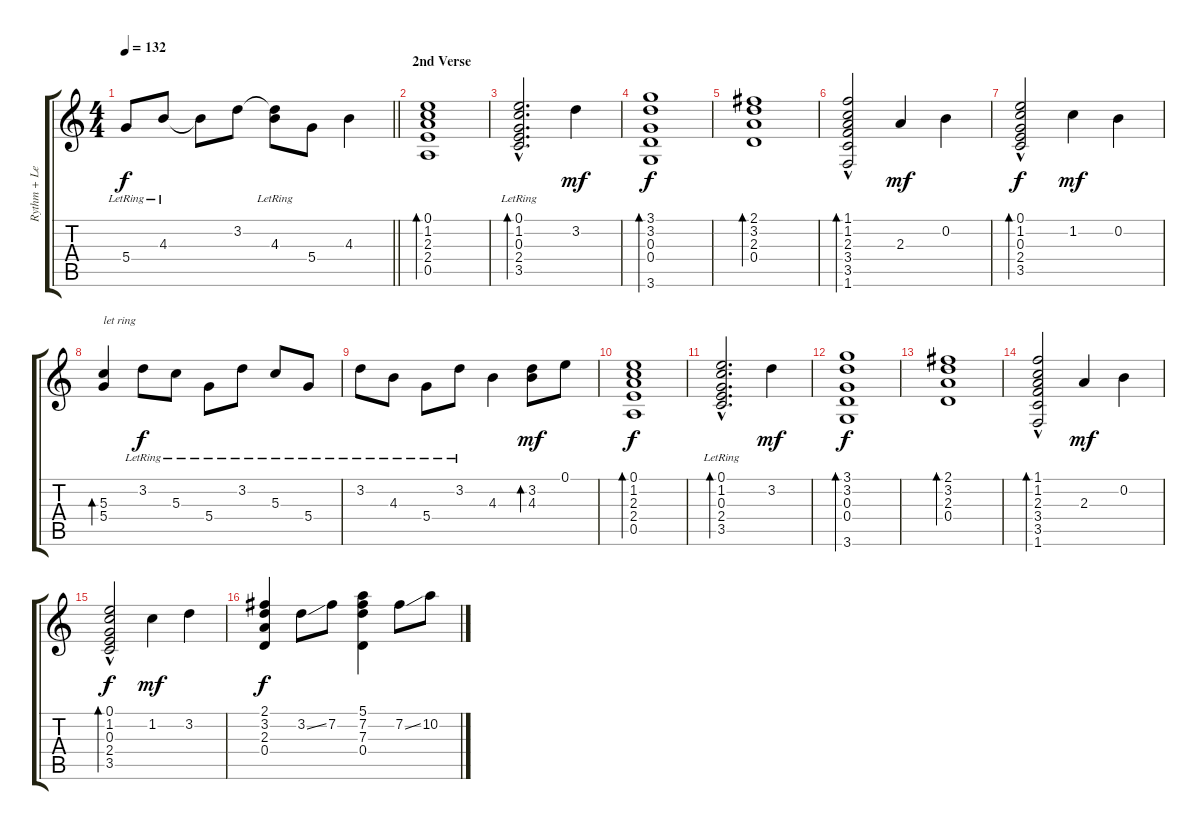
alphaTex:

\track ("Rythm + Lead RP" "Rythm + Le") {instrument electricguitarjazz}
\staff {score tabs}
\tuning (E4 B3 G3 D3 A2 E2) {hide}
\ts (4 4)
\tempo 132
\clef g2
\barLineRight lightlight
\ks c
5.4{lr}.8{dy f} 4.3{lr}.8 4.3{t}.8 3.2.8 (3.2{t} 4.3{lr}).8 5.4.8 4.3.4 |
\section ("" "2nd Verse")
(0.1 1.2 2.3 2.4 0.5).1{bd 240} |
(0.1{hac lr} 1.2{hac lr} 0.3{hac lr} 2.4{hac lr} 3.5{hac lr}).2{d bd 240} 3.2.4{dy mf} |
(3.1 3.2 0.3 0.4 3.6).1{bd 240 dy f} |
(2.1 3.2 2.3 0.4).1{bd 240} |
(1.1{hac} 1.2{hac} 2.3 3.4{hac} 3.5{hac} 1.6{hac}).2{bd 240} 2.3.4{dy mf} 0.2.4 |
(0.1{hac} 1.2 0.3{hac} 2.4{hac} 3.5{hac}).2{bd 240 dy f} 1.2.4{dy mf} 0.2.4 |
(5.3 5.4).4{bd 60 txt "let ring"} 3.2{lr}.8{dy f} 5.3{lr}.8 5.4{lr}.8 3.2{lr}.8 5.3{lr}.8 5.4{lr}.8 |
3.2{lr}.8 4.3{lr}.8 5.4{lr}.8 3.2{lr}.8 4.3.4 (3.2 4.3).8{bd 60 dy mf} 0.1.8 |
(0.1 1.2 2.3 2.4 0.5).1{bd 240 dy f} |
(0.1{hac lr} 1.2{hac lr} 0.3{hac lr} 2.4{hac lr} 3.5{hac lr}).2{d bd 240} 3.2.4{dy mf} |
(3.1 3.2 0.3 0.4 3.6).1{bd 240 dy f} |
(2.1 3.2 2.3 0.4).1{bd 240} |
(1.1{hac} 1.2{hac} 2.3 3.4{hac} 3.5{hac} 1.6{hac}).2{bd 240} 2.3.4{dy mf} 0.2.4 |
(0.1{hac} 1.2 0.3{hac} 2.4{hac} 3.5{hac}).2{bd 240 dy f} 1.2.4{dy mf} 3.2.4 |
(2.1 3.2 2.3 0.4).4{dy f} 3.2{ss}.8 7.2.8 (5.1 7.2 7.3 0.4).4 7.2{ss}.8 10.2.8
